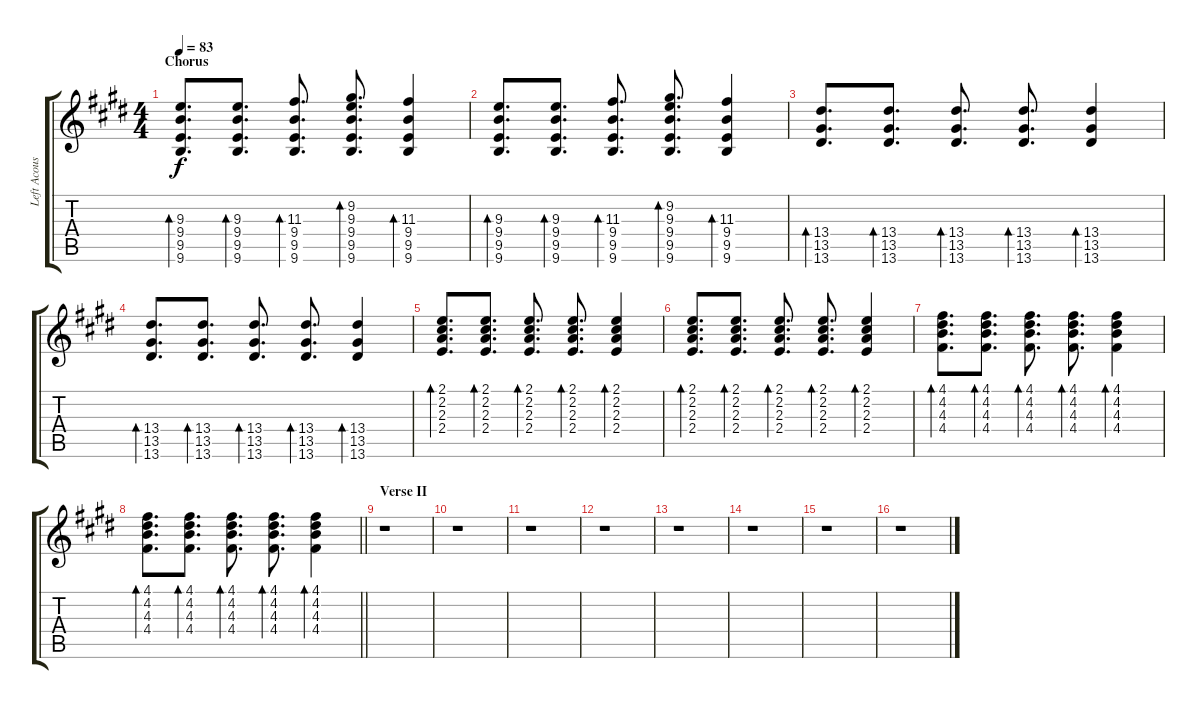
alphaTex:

\track ("Left Acoustic Guitar" "Left Acous") {instrument acousticguitarsteel}
\staff {score tabs}
\tuning (D4 B3 G3 D3 G2 D2) {hide}
\ts (4 4)
\section ("" "Chorus")
\tempo 83
\clef g2
\ks e
(9.3 9.4 9.5 9.6).8{d bd 60 dy f} (9.3 9.4 9.5 9.6).8{d bd 60} (11.3 9.4 9.5 9.6).8{d bd 60} (9.2 9.3 9.4 9.5 9.6).8{d bd 60} (11.3 9.4 9.5 9.6).4{bd 60} |
(9.3 9.4 9.5 9.6).8{d bd 60} (9.3 9.4 9.5 9.6).8{d bd 60} (11.3 9.4 9.5 9.6).8{d bd 60} (9.2 9.3 9.4 9.5 9.6).8{d bd 60} (11.3 9.4 9.5 9.6).4{bd 60} |
(13.4 13.5 13.6).8{d bd 60} (13.4 13.5 13.6).8{d bd 60} (13.4 13.5 13.6).8{d bd 60} (13.4 13.5 13.6).8{d bd 60} (13.4 13.5 13.6).4{bd 60} |
(13.4 13.5 13.6).8{d bd 60} (13.4 13.5 13.6).8{d bd 60} (13.4 13.5 13.6).8{d bd 60} (13.4 13.5 13.6).8{d bd 60} (13.4 13.5 13.6).4{bd 60} |
(2.1 2.2 2.3 2.4).8{d bd 60} (2.1 2.2 2.3 2.4).8{d bd 60} (2.1 2.2 2.3 2.4).8{d bd 60} (2.1 2.2 2.3 2.4).8{d bd 60} (2.1 2.2 2.3 2.4).4{bd 60} |
(2.1 2.2 2.3 2.4).8{d bd 60} (2.1 2.2 2.3 2.4).8{d bd 60} (2.1 2.2 2.3 2.4).8{d bd 60} (2.1 2.2 2.3 2.4).8{d bd 60} (2.1 2.2 2.3 2.4).4{bd 60} |
(4.1 4.2 4.3 4.4).8{d bd 60} (4.1 4.2 4.3 4.4).8{d bd 60} (4.1 4.2 4.3 4.4).8{d bd 60} (4.1 4.2 4.3 4.4).8{d bd 60} (4.1 4.2 4.3 4.4).4{bd 60} |
\barLineRight lightlight
(4.1 4.2 4.3 4.4).8{d bd 60} (4.1 4.2 4.3 4.4).8{d bd 60} (4.1 4.2 4.3 4.4).8{d bd 60} (4.1 4.2 4.3 4.4).8{d bd 60} (4.1 4.2 4.3 4.4).4{bd 60} |
\section ("" "Verse II")
r.1 |
r.1 |
r.1 |
r.1 |
r.1 |
r.1 |
r.1 |
r.1
